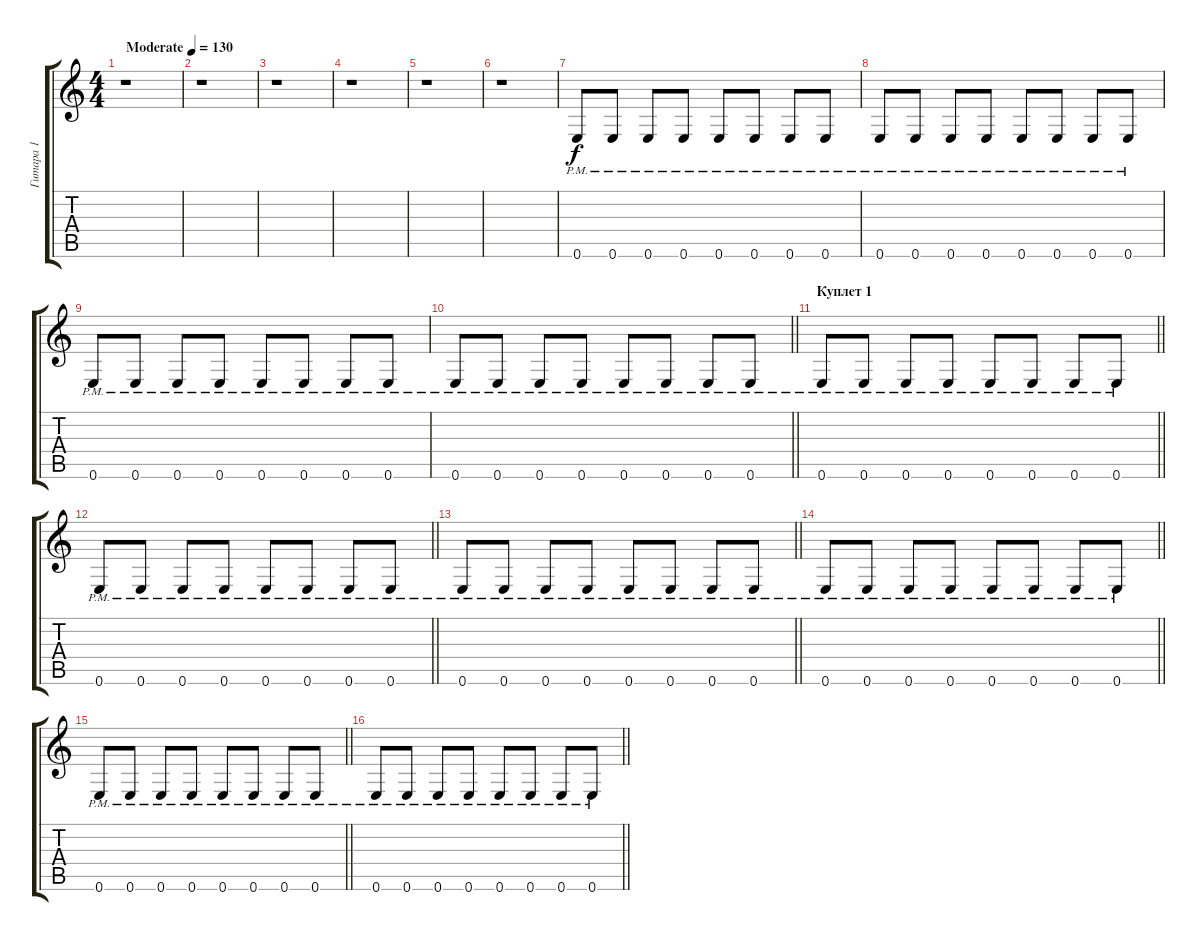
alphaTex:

\track ("Гитара 1" "Гитара 1") {instrument distortionguitar}
\staff {score tabs}
\tuning (E4 B3 G3 D3 A2 E2) {hide}
\ts (4 4)
\tempo (130 "Moderate")
\clef g2
\ks c
r.1{dy f instrument distortionguitar} |
r.1 |
r.1 |
r.1 |
r.1 |
r.1 |
0.6{pm}.8 0.6{pm}.8 0.6{pm}.8 0.6{pm}.8 0.6{pm}.8 0.6{pm}.8 0.6{pm}.8 0.6{pm}.8 |
0.6{pm}.8 0.6{pm}.8 0.6{pm}.8 0.6{pm}.8 0.6{pm}.8 0.6{pm}.8 0.6{pm}.8 0.6{pm}.8 |
0.6{pm}.8 0.6{pm}.8 0.6{pm}.8 0.6{pm}.8 0.6{pm}.8 0.6{pm}.8 0.6{pm}.8 0.6{pm}.8 |
\barLineRight lightlight
0.6{pm}.8 0.6{pm}.8 0.6{pm}.8 0.6{pm}.8 0.6{pm}.8 0.6{pm}.8 0.6{pm}.8 0.6{pm}.8 |
\section ("" "Куплет 1")
\barLineRight lightlight
0.6{pm}.8 0.6{pm}.8 0.6{pm}.8 0.6{pm}.8 0.6{pm}.8 0.6{pm}.8 0.6{pm}.8 0.6{pm}.8 |
\barLineRight lightlight
0.6{pm}.8 0.6{pm}.8 0.6{pm}.8 0.6{pm}.8 0.6{pm}.8 0.6{pm}.8 0.6{pm}.8 0.6{pm}.8 |
\barLineRight lightlight
0.6{pm}.8 0.6{pm}.8 0.6{pm}.8 0.6{pm}.8 0.6{pm}.8 0.6{pm}.8 0.6{pm}.8 0.6{pm}.8 |
\barLineRight lightlight
0.6{pm}.8 0.6{pm}.8 0.6{pm}.8 0.6{pm}.8 0.6{pm}.8 0.6{pm}.8 0.6{pm}.8 0.6{pm}.8 |
\barLineRight lightlight
0.6{pm}.8 0.6{pm}.8 0.6{pm}.8 0.6{pm}.8 0.6{pm}.8 0.6{pm}.8 0.6{pm}.8 0.6{pm}.8 |
\barLineRight lightlight
0.6{pm}.8 0.6{pm}.8 0.6{pm}.8 0.6{pm}.8 0.6{pm}.8 0.6{pm}.8 0.6{pm}.8 0.6{pm}.8
